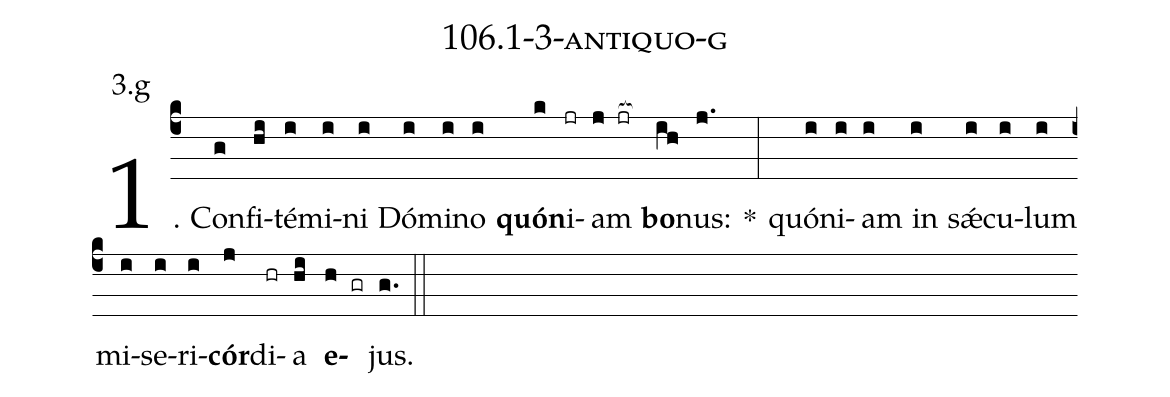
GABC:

name: 106.1-3-antiquo-g;
annotation: 3.g;
%%
(c4)1. Con(g)fi(hi)té(i)mi(i)ni(i) Dó(i)mi(i)no(i) <b>quón</b>(k)i(jr)am(j jr[ocb:1{]) <b>bo</b>(ih[ocb:0}])nus:(j.) *(:) quón(i)i(i)am(i) in(i) sǽ(i)cu(i)lum(i) mi(i)se(i)ri(i)<b>cór</b>(j)di(hr)a(hi) <b>e</b>(h gr)jus.(g.) (::)
